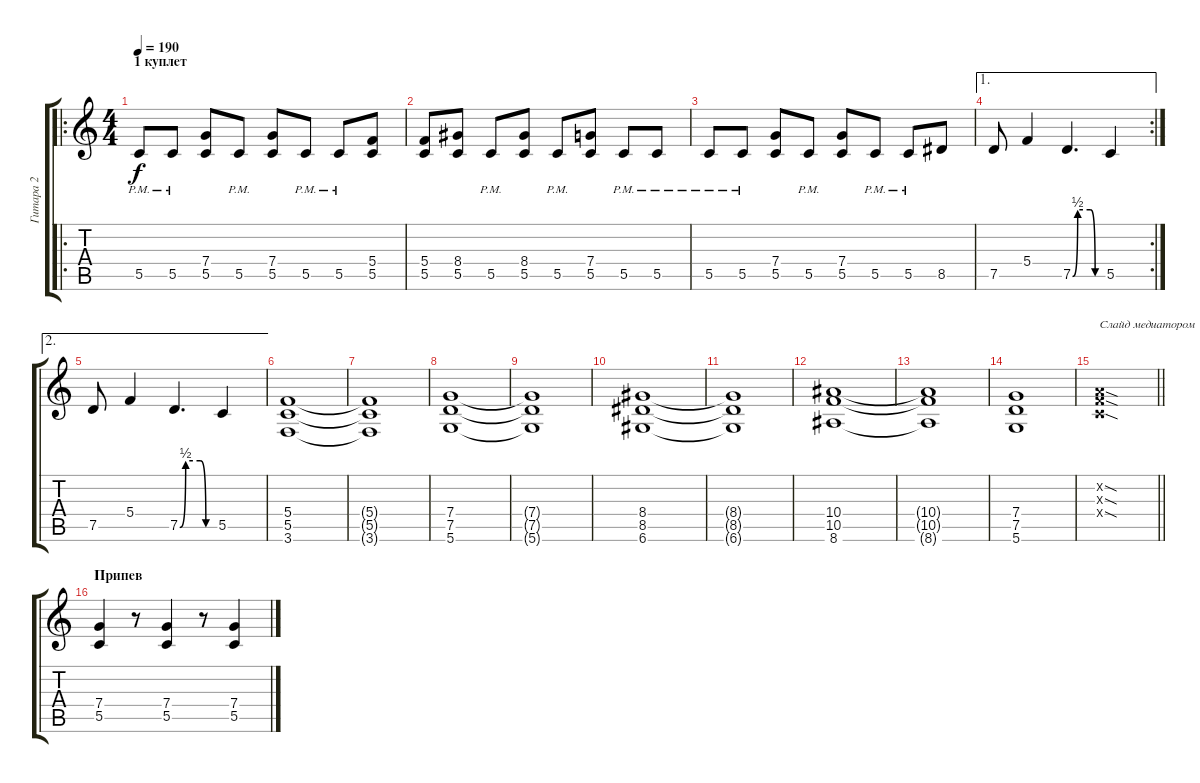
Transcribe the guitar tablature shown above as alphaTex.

\track ("Гитара 2" "Гитара 2") {instrument distortionguitar}
\staff {score tabs}
\tuning (D4 A3 F3 C3 G2 D2) {hide}
\ro
\ts (4 4)
\section ("" "1 куплет")
\tempo 190
\clef g2
\ks c
5.5{pm}.8{dy f} 5.5{pm}.8 (7.4 5.5).8 5.5{pm}.8 (7.4 5.5).8 5.5{pm}.8 5.5{pm}.8 (5.4 5.5).8 |
(5.4 5.5).8 (8.4 5.5).8 5.5{pm}.8 (8.4 5.5).8 5.5{pm}.8 (7.4 5.5).8 5.5{pm}.8 5.5{pm}.8 |
5.5{pm}.8 5.5{pm}.8 (7.4 5.5).8 5.5{pm}.8 (7.4 5.5).8 5.5{pm}.8 5.5{pm}.8 8.5.8 |
\ae 1
\rc 2
7.5.8 5.4.4 7.5{be (custom 0 0 10 2 35 2 45 0 60 0)}.4{d} 5.5.4 |
\ae 2
7.5.8 5.4.4 7.5{be (custom 0 0 10 2 35 2 45 0 60 0)}.4{d} 5.5.4 |
(5.4 5.5 3.6).1 |
(5.4{t} 5.5{t} 3.6{t}).1 |
(7.4 7.5 5.6).1 |
(7.4{t} 7.5{t} 5.6{t}).1 |
(8.4 8.5 6.6).1 |
(8.4{t} 8.5{t} 6.6{t}).1 |
(10.4 10.5 8.6).1 |
(10.4{t} 10.5{t} 8.6{t}).1 |
(7.4 7.5 5.6).1 |
\barLineRight lightlight
(0.2{sod x} 0.3{sod x} 0.4{sod x}).1{txt "Слайд медиатором"} |
\section ("" "Припев")
(7.4 5.5).4 r.8 (7.4 5.5).4 r.8 (7.4 5.5).4
